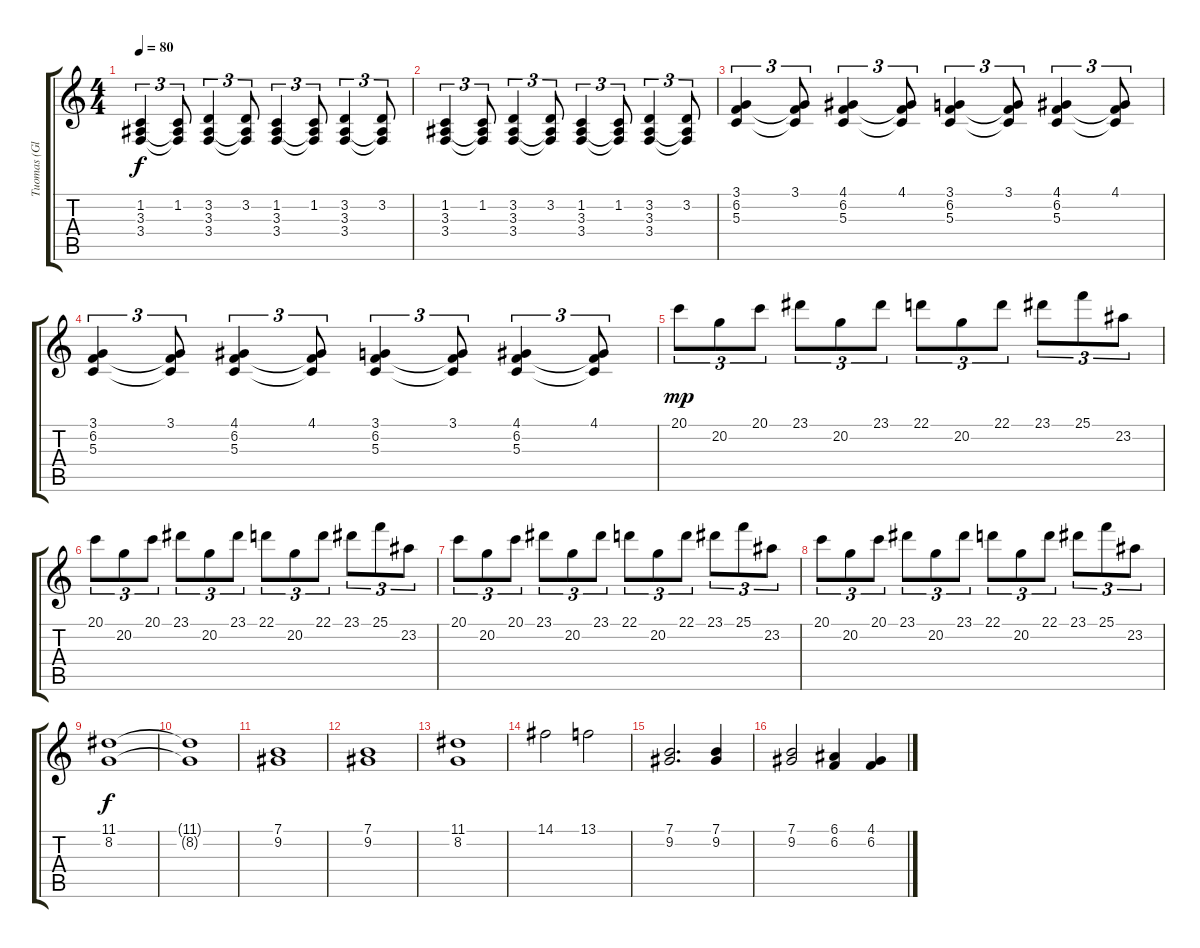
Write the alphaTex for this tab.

\track ("Tuomas (Glocken RH)" "Tuomas (Gl") {instrument celesta}
\staff {score tabs}
\tuning (E4 B3 G3 D3 A2 E2) {hide}
\ts (4 4)
\tempo 80
\clef g2
\ks c
(1.2 3.3 3.4).4{tu (3 2) dy f} (1.2 3.3{t} 3.4{t}).8{tu (3 2)} (3.2 3.3 3.4).4{tu (3 2)} (3.2 3.3{t} 3.4{t}).8{tu (3 2)} (1.2 3.3 3.4).4{tu (3 2)} (1.2 3.3{t} 3.4{t}).8{tu (3 2)} (3.2 3.3 3.4).4{tu (3 2)} (3.2 3.3{t} 3.4{t}).8{tu (3 2)} |
(1.2 3.3 3.4).4{tu (3 2)} (1.2 3.3{t} 3.4{t}).8{tu (3 2)} (3.2 3.3 3.4).4{tu (3 2)} (3.2 3.3{t} 3.4{t}).8{tu (3 2)} (1.2 3.3 3.4).4{tu (3 2)} (1.2 3.3{t} 3.4{t}).8{tu (3 2)} (3.2 3.3 3.4).4{tu (3 2)} (3.2 3.3{t} 3.4{t}).8{tu (3 2)} |
(3.1 6.2 5.3).4{tu (3 2)} (3.1 6.2{t} 5.3{t}).8{tu (3 2)} (4.1 6.2 5.3).4{tu (3 2)} (4.1 6.2{t} 5.3{t}).8{tu (3 2)} (3.1 6.2 5.3).4{tu (3 2)} (3.1 6.2{t} 5.3{t}).8{tu (3 2)} (4.1 6.2 5.3).4{tu (3 2)} (4.1 6.2{t} 5.3{t}).8{tu (3 2)} |
(3.1 6.2 5.3).4{tu (3 2)} (3.1 6.2{t} 5.3{t}).8{tu (3 2)} (4.1 6.2 5.3).4{tu (3 2)} (4.1 6.2{t} 5.3{t}).8{tu (3 2)} (3.1 6.2 5.3).4{tu (3 2)} (3.1 6.2{t} 5.3{t}).8{tu (3 2)} (4.1 6.2 5.3).4{tu (3 2)} (4.1 6.2{t} 5.3{t}).8{tu (3 2)} |
20.1.8{tu (3 2) dy mp} 20.2.8{tu (3 2)} 20.1.8{tu (3 2)} 23.1.8{tu (3 2)} 20.2.8{tu (3 2)} 23.1.8{tu (3 2)} 22.1.8{tu (3 2)} 20.2.8{tu (3 2)} 22.1.8{tu (3 2)} 23.1.8{tu (3 2)} 25.1.8{tu (3 2)} 23.2.8{tu (3 2)} |
20.1.8{tu (3 2)} 20.2.8{tu (3 2)} 20.1.8{tu (3 2)} 23.1.8{tu (3 2)} 20.2.8{tu (3 2)} 23.1.8{tu (3 2)} 22.1.8{tu (3 2)} 20.2.8{tu (3 2)} 22.1.8{tu (3 2)} 23.1.8{tu (3 2)} 25.1.8{tu (3 2)} 23.2.8{tu (3 2)} |
20.1.8{tu (3 2)} 20.2.8{tu (3 2)} 20.1.8{tu (3 2)} 23.1.8{tu (3 2)} 20.2.8{tu (3 2)} 23.1.8{tu (3 2)} 22.1.8{tu (3 2)} 20.2.8{tu (3 2)} 22.1.8{tu (3 2)} 23.1.8{tu (3 2)} 25.1.8{tu (3 2)} 23.2.8{tu (3 2)} |
20.1.8{tu (3 2)} 20.2.8{tu (3 2)} 20.1.8{tu (3 2)} 23.1.8{tu (3 2)} 20.2.8{tu (3 2)} 23.1.8{tu (3 2)} 22.1.8{tu (3 2)} 20.2.8{tu (3 2)} 22.1.8{tu (3 2)} 23.1.8{tu (3 2)} 25.1.8{tu (3 2)} 23.2.8{tu (3 2)} |
(11.1 8.2).1{dy f} |
(11.1{t} 8.2{t}).1 |
(7.1 9.2).1 |
(7.1 9.2).1 |
(11.1 8.2).1 |
14.1.2 13.1.2 |
(7.1 9.2).2{d} (7.1 9.2).4 |
(7.1 9.2).2 (6.1 6.2).4 (4.1 6.2).4
